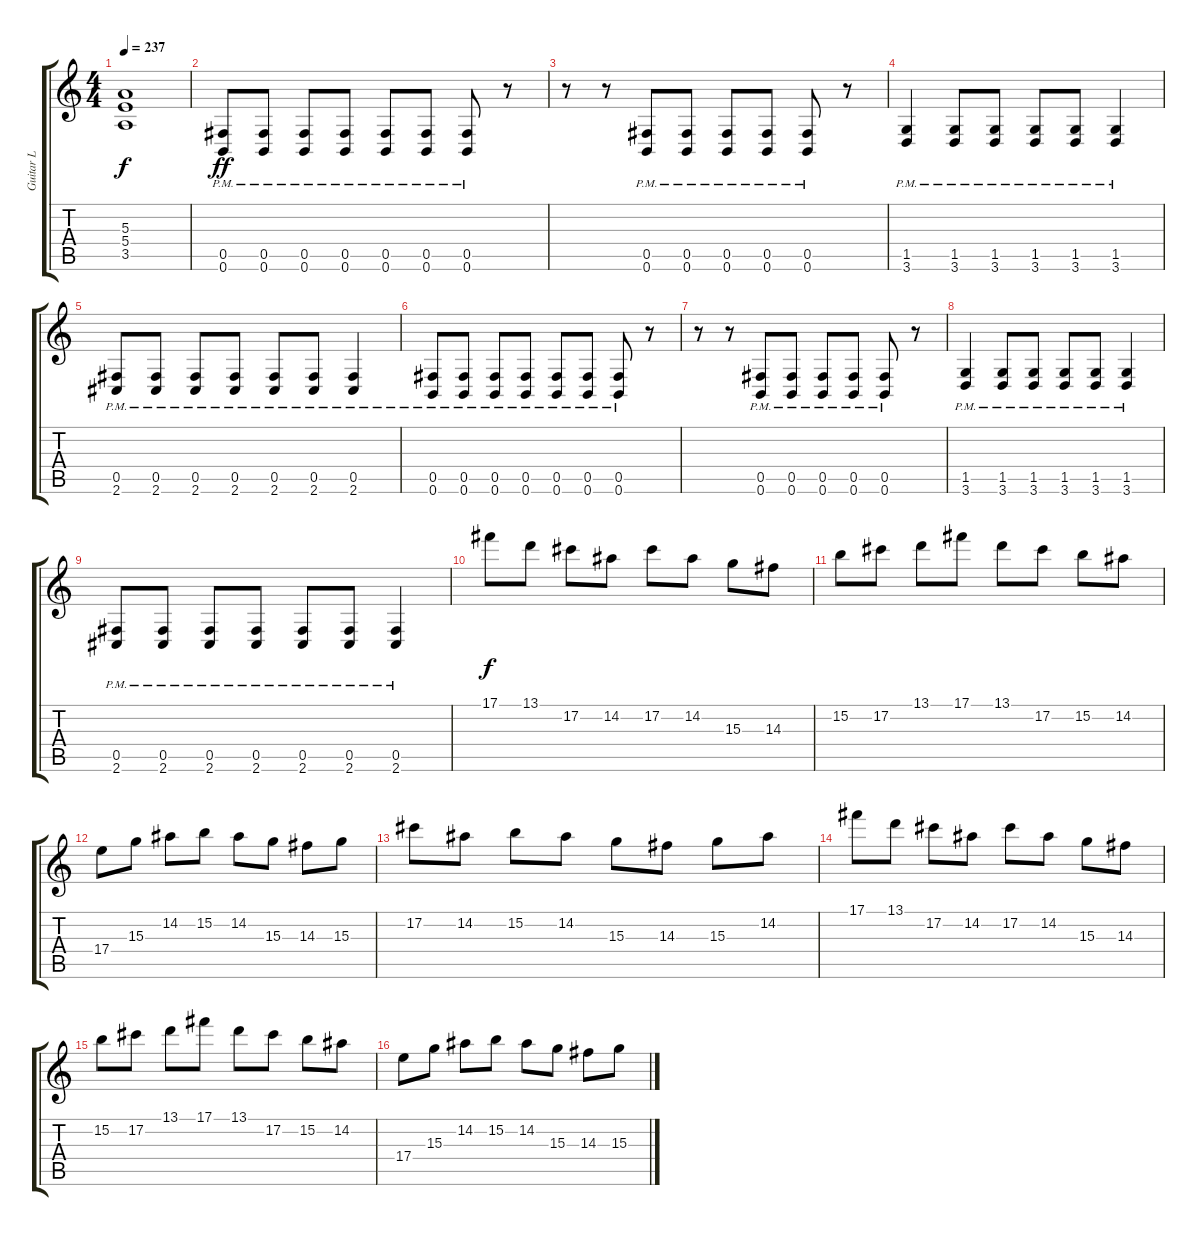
\track ("Guitar L" "Guitar L") {instrument distortionguitar}
\staff {score tabs}
\tuning (Db4 Ab3 E3 B2 Gb2 B1) {hide}
\ts (4 4)
\tempo 237
\clef g2
\ks c
(5.3{t} 5.4{t} 3.5{t}).1{dy f} |
(0.5{pm} 0.6{pm}).8{dy ff} (0.5{pm} 0.6{pm}).8 (0.5{pm} 0.6{pm}).8 (0.5{pm} 0.6{pm}).8 (0.5{pm} 0.6{pm}).8 (0.5{pm} 0.6{pm}).8 (0.5{pm} 0.6{pm}).8 r.8 |
r.8 r.8 (0.5{pm} 0.6{pm}).8 (0.5{pm} 0.6{pm}).8 (0.5{pm} 0.6{pm}).8 (0.5{pm} 0.6{pm}).8 (0.5{pm} 0.6{pm}).8 r.8 |
(1.5{pm} 3.6{pm}).4 (1.5{pm} 3.6{pm}).8 (1.5{pm} 3.6{pm}).8 (1.5{pm} 3.6{pm}).8 (1.5{pm} 3.6{pm}).8 (1.5{pm} 3.6{pm}).4 |
(0.5{pm} 2.6{pm}).8 (0.5{pm} 2.6{pm}).8 (0.5{pm} 2.6{pm}).8 (0.5{pm} 2.6{pm}).8 (0.5{pm} 2.6{pm}).8 (0.5{pm} 2.6{pm}).8 (0.5{pm} 2.6{pm}).4 |
(0.5{pm} 0.6{pm}).8 (0.5{pm} 0.6{pm}).8 (0.5{pm} 0.6{pm}).8 (0.5{pm} 0.6{pm}).8 (0.5{pm} 0.6{pm}).8 (0.5{pm} 0.6{pm}).8 (0.5{pm} 0.6{pm}).8 r.8 |
r.8 r.8 (0.5{pm} 0.6{pm}).8 (0.5{pm} 0.6{pm}).8 (0.5{pm} 0.6{pm}).8 (0.5{pm} 0.6{pm}).8 (0.5{pm} 0.6{pm}).8 r.8 |
(1.5{pm} 3.6{pm}).4 (1.5{pm} 3.6{pm}).8 (1.5{pm} 3.6{pm}).8 (1.5{pm} 3.6{pm}).8 (1.5{pm} 3.6{pm}).8 (1.5{pm} 3.6{pm}).4 |
(0.5{pm} 2.6{pm}).8 (0.5{pm} 2.6{pm}).8 (0.5{pm} 2.6{pm}).8 (0.5{pm} 2.6{pm}).8 (0.5{pm} 2.6{pm}).8 (0.5{pm} 2.6{pm}).8 (0.5{pm} 2.6{pm}).4 |
17.1.8{dy f} 13.1.8 17.2.8 14.2.8 17.2.8 14.2.8 15.3.8 14.3.8 |
15.2.8 17.2.8 13.1.8 17.1.8 13.1.8 17.2.8 15.2.8 14.2.8 |
17.4.8 15.3.8 14.2.8 15.2.8 14.2.8 15.3.8 14.3.8 15.3.8 |
17.2.8 14.2.8 15.2.8 14.2.8 15.3.8 14.3.8 15.3.8 14.2.8 |
17.1.8 13.1.8 17.2.8 14.2.8 17.2.8 14.2.8 15.3.8 14.3.8 |
15.2.8 17.2.8 13.1.8 17.1.8 13.1.8 17.2.8 15.2.8 14.2.8 |
17.4.8 15.3.8 14.2.8 15.2.8 14.2.8 15.3.8 14.3.8 15.3.8
